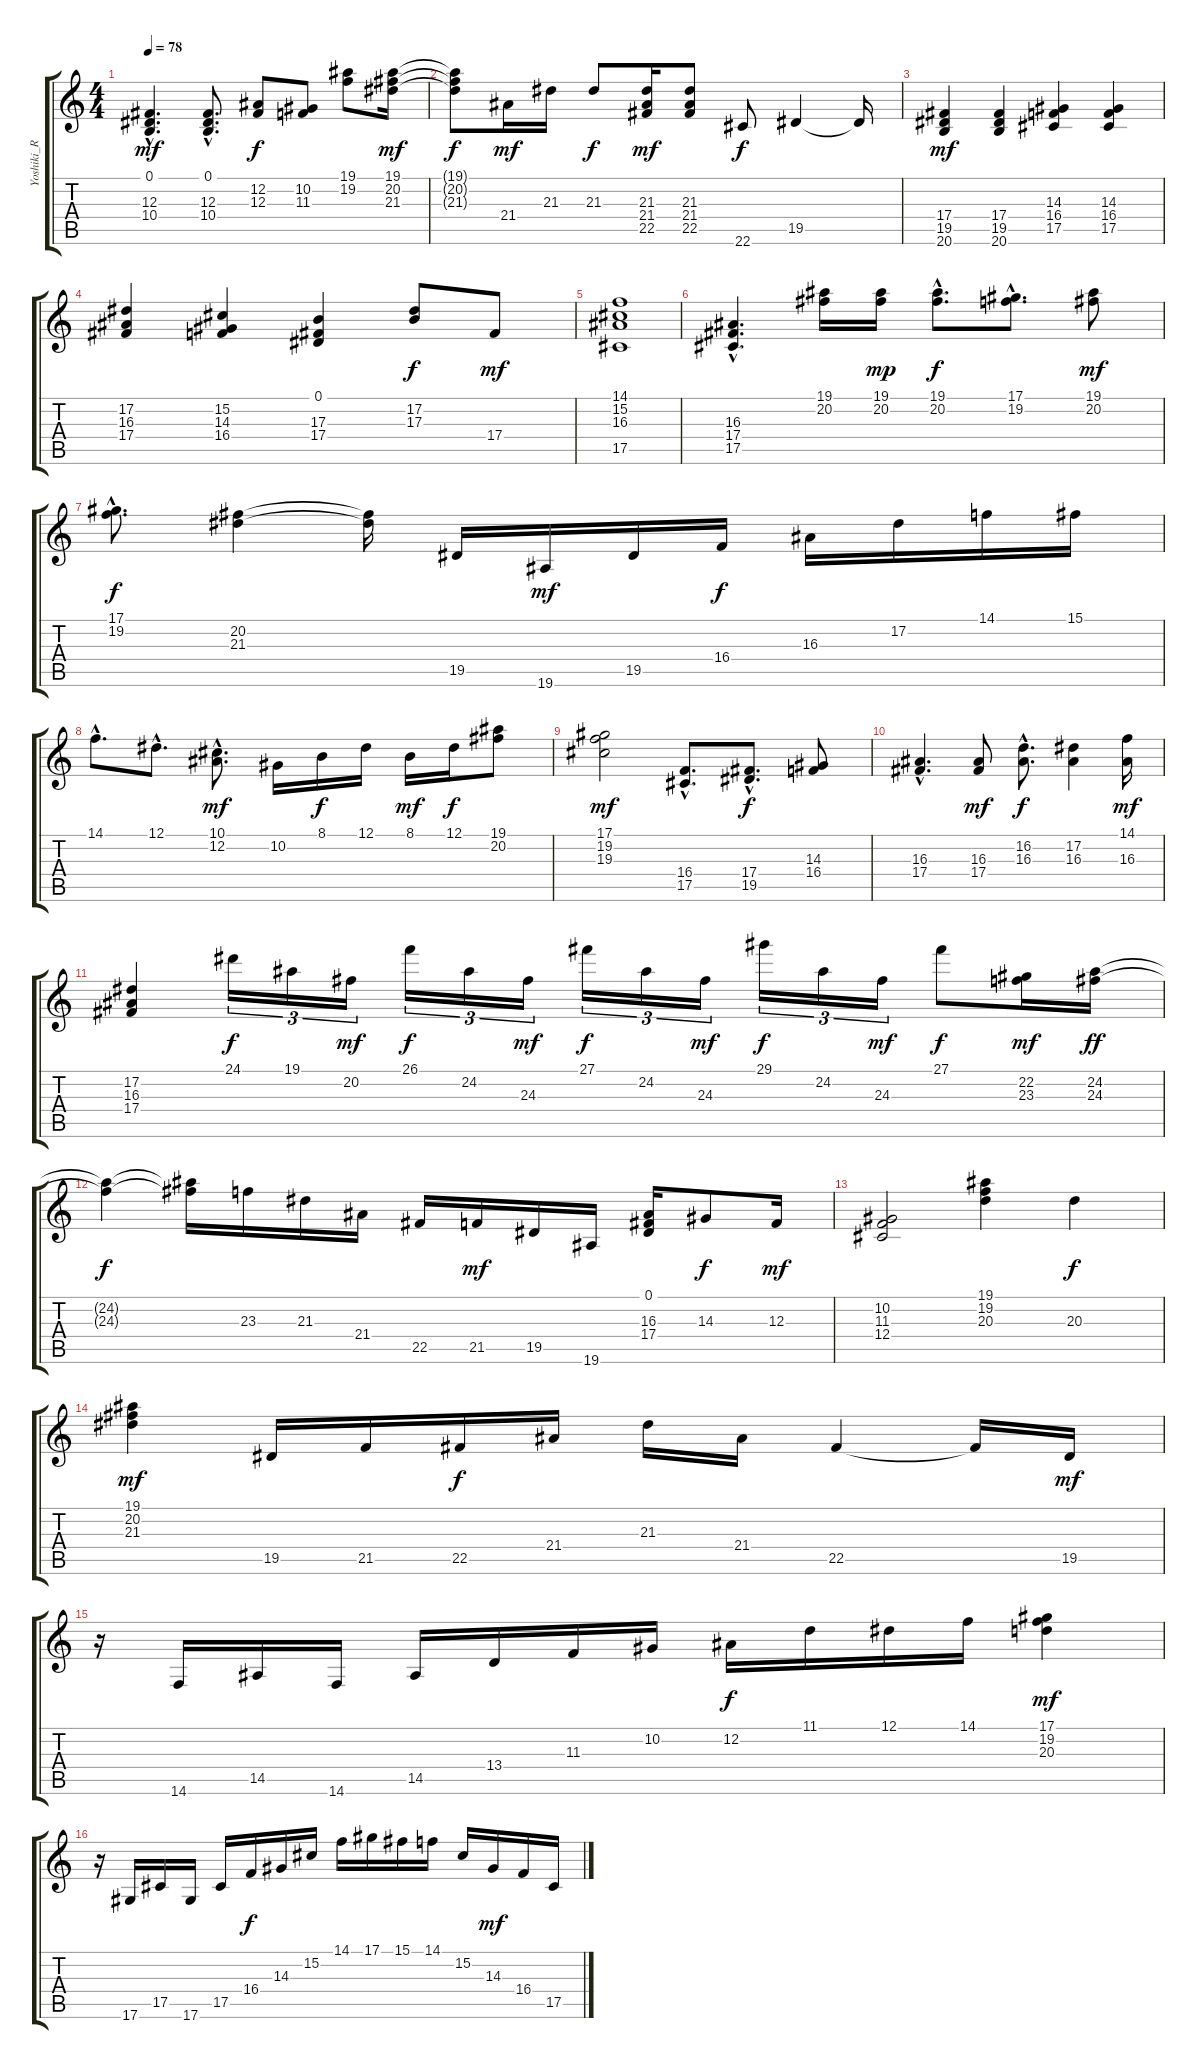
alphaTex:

\track ("Yoshiki_R" "Yoshiki_R") {instrument acousticgrandpiano}
\staff {score tabs}
\tuning (Eb4 Bb3 Gb3 Db3 Ab2 Eb2) {hide}
\ts (4 4)
\tempo 78
\clef g2
\ks c
(0.1{hac} 12.3{hac} 10.4{hac}).4{d dy mf} (0.1{hac} 12.3{hac} 10.4{hac}).8{d} (12.2 12.3).8{dy f} (10.2 11.3).8 (19.1 19.2).8 (19.1 20.2 21.3).16{dy mf} |
(19.1{t} 20.2{t} 21.3{t}).8{dy f} 21.4.16{dy mf} 21.3.16 21.3.8{dy f} (21.3 21.4 22.5).16{dy mf} (21.3 21.4 22.5).8 22.6.8{dy f} 19.5.4 19.5{t}.16 |
(17.4 19.5 20.6).4{dy mf} (17.4 19.5 20.6).4 (14.3 16.4 17.5).4 (14.3 16.4 17.5).4 |
(17.2 16.3 17.4).4 (15.2 14.3 16.4).4 (0.1 17.3 17.4).4 (17.2 17.3).8{dy f} 17.4.8{dy mf} |
(14.1 15.2 16.3 17.5).1 |
(16.3{hac} 17.4{hac} 17.5{hac}).4{d} (19.1 20.2).16 (19.1 20.2).16{dy mp} (19.1{hac} 20.2{hac}).8{d dy f} (17.1{hac} 19.2{hac}).8{d} (19.1 20.2).8{dy mf} |
(17.1{hac} 19.2{hac}).8{d dy f} (20.2 21.3).4 (20.2{t} 21.3{t}).16 19.5.16 19.6.16{dy mf} 19.5.16 16.4.16{dy f} 16.3.16 17.2.16 14.1.16 15.1.16 |
14.1{hac}.8{d} 12.1{hac}.8{d} (10.1{hac} 12.2{hac}).8{d dy mf} 10.2.16 8.1.16{dy f} 12.1.16 8.1.16{dy mf} 12.1.16{dy f} (19.1 20.2).8 |
(17.1 19.2 19.3).2{dy mf} (16.4{hac} 17.5{hac}).8{d} (17.4{hac} 19.5{hac}).8{d dy f} (14.3 16.4).8 |
(16.3{hac} 17.4{hac}).4{d} (16.3 17.4).8{dy mf} (16.2{hac} 16.3{hac}).8{d dy f} (17.2 16.3).4 (14.1 16.3).16{dy mf} |
(17.2 16.3 17.4).4 24.1.16{tu (3 2) dy f} 19.1.16{tu (3 2)} 20.2.16{tu (3 2) dy mf} 26.1.16{tu (3 2) dy f} 24.2.16{tu (3 2)} 24.3.16{tu (3 2) dy mf} 27.1.16{tu (3 2) dy f} 24.2.16{tu (3 2)} 24.3.16{tu (3 2) dy mf} 29.1.16{tu (3 2) dy f} 24.2.16{tu (3 2)} 24.3.16{tu (3 2) dy mf} 27.1.8{dy f} (22.2 23.3).16{dy mf} (24.2 24.3).16{dy ff} |
(24.2{t} 24.3{t}).4{dy f} (24.2{t} 24.3{t}).16 23.3.16 21.3.16 21.4.16 22.5.16 21.5.16{dy mf} 19.5.16 19.6.16 (0.1 16.3 17.4).16 14.3.8{dy f} 12.3.16{dy mf} |
(10.2 11.3 12.4).2 (19.1 19.2 20.3).4 20.3.4{dy f} |
(19.1 20.2 21.3).4{dy mf} 19.5.16 21.5.16 22.5.16{dy f} 21.4.16 21.3.16 21.4.16 22.5.4 22.5{t}.16 19.5.16{dy mf} |
r.16 14.6.16 14.5.16 14.6.16 14.5.16 13.4.16 11.3.16 10.2.16 12.2.16{dy f} 11.1.16 12.1.16 14.1.16 (17.1 19.2 20.3).4{dy mf} |
r.16 17.6.16 17.5.16 17.6.16 17.5.16 16.4.16{dy f} 14.3.16 15.2.16 14.1.16 17.1.16 15.1.16 14.1.16 15.2.16 14.3.16{dy mf} 16.4.16 17.5.16
